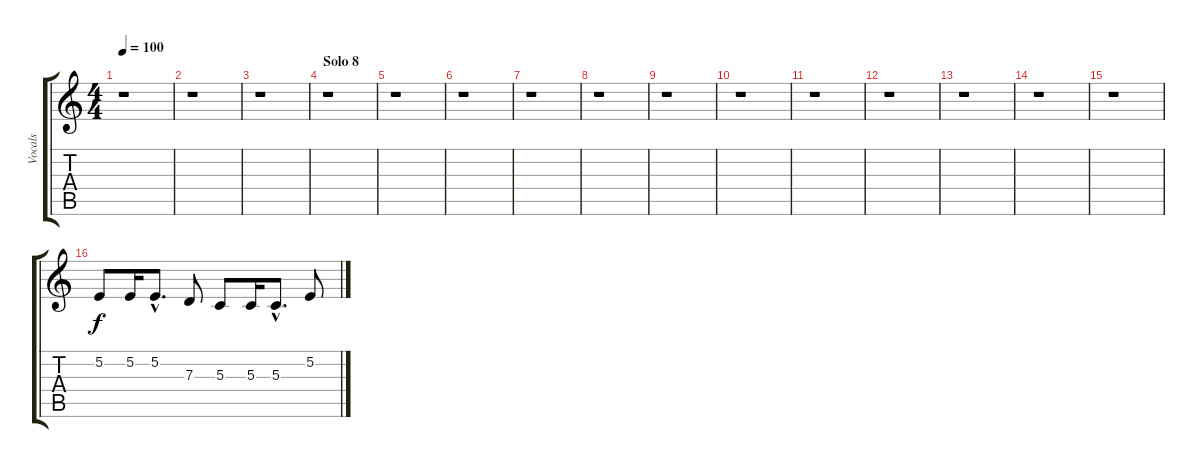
\track ("Vocals" "Vocals") {instrument lead2sawtooth}
\staff {score tabs}
\tuning (E4 B3 G3 D3 A2 E2) {hide}
\ts (4 4)
\tempo 100
\clef g2
\ks c
r.1{dy f} |
r.1 |
r.1 |
\section ("" "Solo 8")
r.1 |
r.1 |
r.1 |
r.1 |
\section ("" "")
r.1 |
r.1 |
r.1 |
r.1 |
r.1 |
r.1 |
r.1 |
r.1 |
\section ("" "")
5.2.8 5.2.16 5.2{hac}.8{d} 7.3.8 5.3.8 5.3.16 5.3{hac}.8{d} 5.2.8
